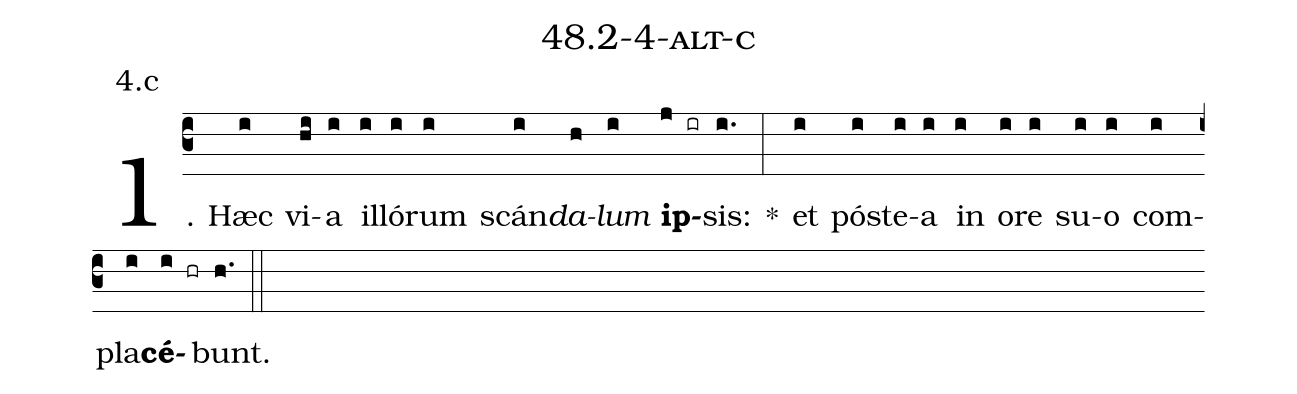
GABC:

name: 48.2-4-alt-c;
annotation: 4.c;
%%
(c3)1. Hæc(i) vi(hi)a(i) il(i)ló(i)rum(i) scán(i)<i>da</i>(h)<i>lum</i>(i) <b>ip</b>(j ir)sis:(i.) *(:) et(i) póst(i)e(i)a(i) in(i) o(i)re(i) su(i)o(i) com(i)pla(i)<b>cé</b>(i hr)bunt.(h.) (::)


%E(i) u(i) o(i) u(i) a(i) e.(h.) (::)
